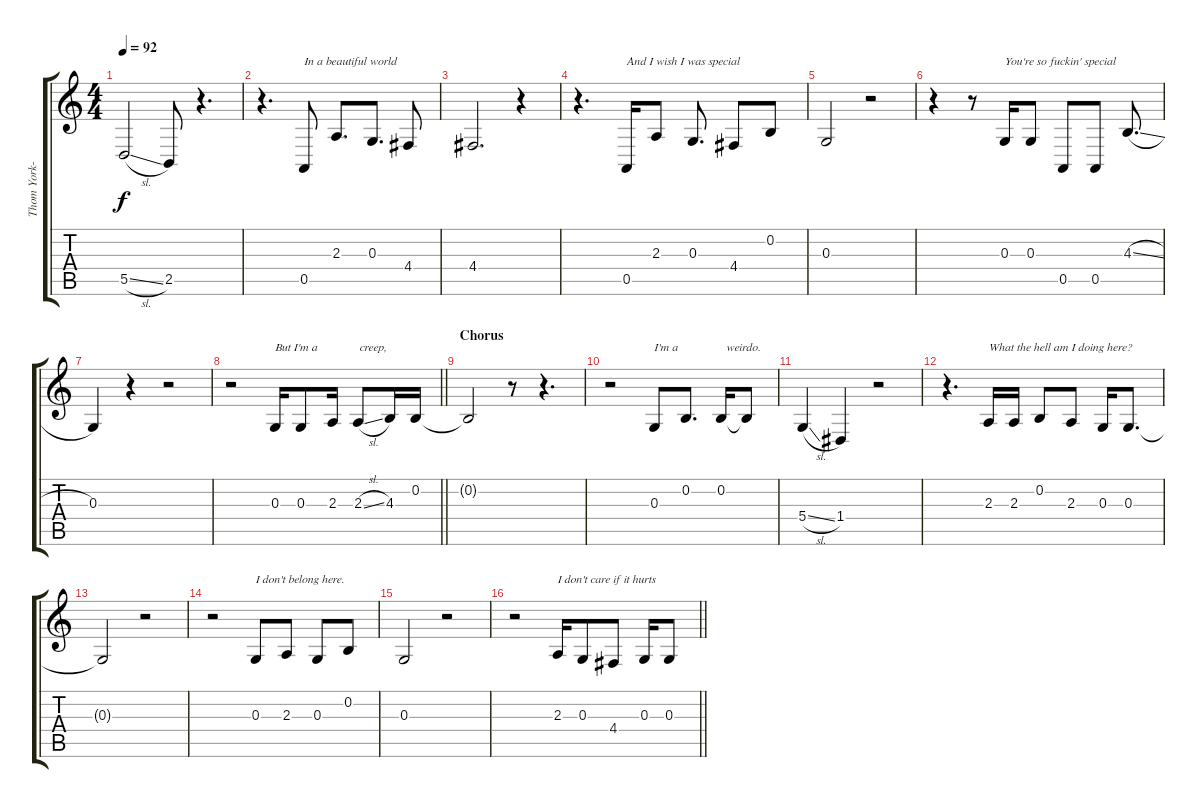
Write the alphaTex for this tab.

\track ("Thom York-Vocals" "Thom York-") {instrument oboe}
\staff {score tabs}
\tuning (E4 B3 G3 D3 A2 E2) {hide}
\ts (4 4)
\tempo 92
\clef g2
\ks c
5.5{sl}.2{dy f} 2.5.8 r.4{d} |
r.4{d} 0.5.8{txt "In a beautiful world"} 2.3.8{d} 0.3.8{d} 4.4.8 |
4.4.2{d} r.4 |
r.4{d} 0.5.16{txt "And I wish I was special"} 2.3.8 0.3.8{d} 4.4.8 0.2.8 |
0.3.2 r.2 |
r.4 r.8 0.3.16{txt "You're so fuckin' special"} 0.3.8 0.5.8 0.5.8 4.3{sl}.8{d} |
0.3.4 r.4 r.2 |
\barLineRight lightlight
r.2 0.3.16{txt "But I'm a              creep,"} 0.3.8 2.3.16 2.3{sl}.8 4.3.16 0.2.16 |
\section ("" "Chorus")
0.2{t}.2 r.8 r.4{d} |
r.2 0.3.8{txt "I'm a                weirdo."} 0.2.8{d} 0.2.16 0.2{t}.8 |
5.4{sl}.4 1.4.4 r.2 |
r.4{d} 2.3.16{txt "What the hell am I doing here?"} 2.3.16 0.2.8 2.3.8 0.3.16 0.3.8{d} |
0.3{t}.2 r.2 |
r.2 0.3.8{txt "I don't belong here."} 2.3.8 0.3.8 0.2.8 |
0.3.2 r.2 |
\barLineRight lightlight
r.2 2.3.16{txt "I don't care if it hurts"} 0.3.8 4.4.8 0.3.16 0.3.8
